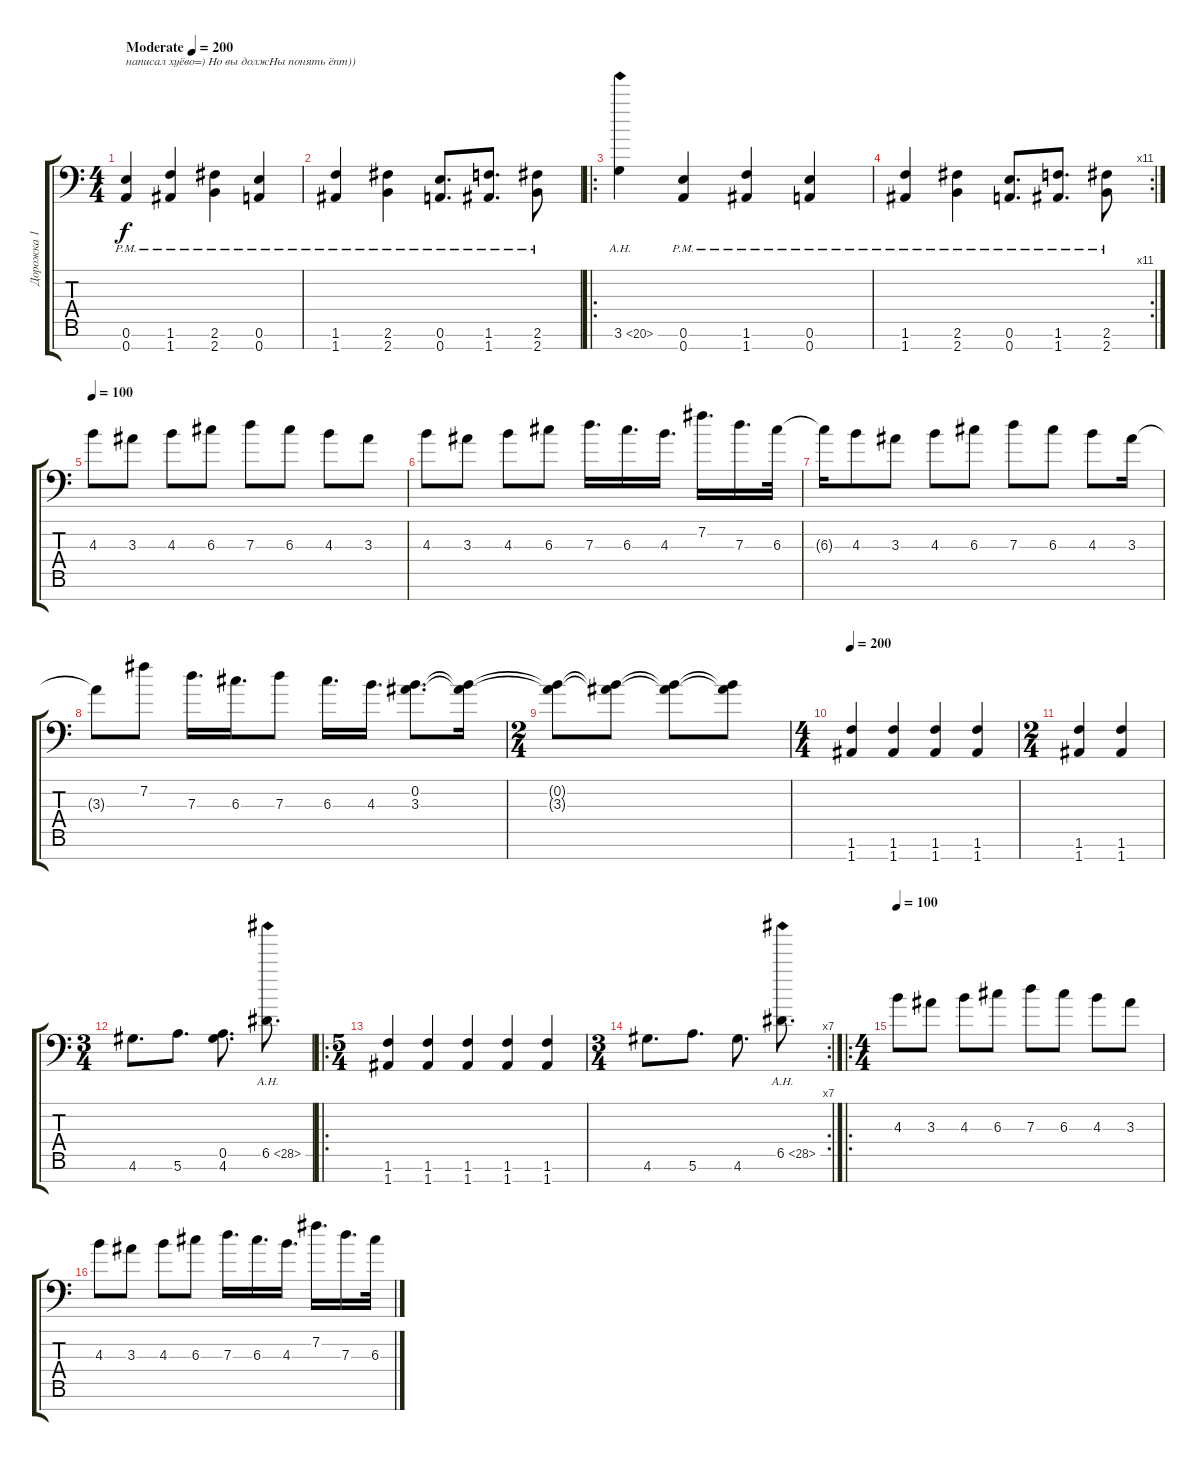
\track ("Дорожка 1" "Дорожка 1") {instrument distortionguitar}
\staff {score tabs}
\tuning (E4 B3 G3 D3 A2 E2 A1) {hide}
\ts (4 4)
\tempo (200 "Moderate")
\clef f4
\ks c
(0.6{pm} 0.7{pm}).4{txt "написал хуёво=) Но вы должНы понять ёпт))" dy f instrument distortionguitar} (1.6{pm} 1.7{pm}).4 (2.6{pm} 2.7{pm}).4 (0.6{pm} 0.7{pm}).4 |
(1.6{pm} 1.7{pm}).4 (2.6{pm} 2.7{pm}).4 (0.6{pm} 0.7{pm}).8{d} (1.6{pm} 1.7{pm}).8{d} (2.6{pm} 2.7{pm}).8 |
\ro
3.6{ah 17}.4 (0.6{pm} 0.7{pm}).4 (1.6{pm} 1.7{pm}).4 (0.6{pm} 0.7{pm}).4 |
\rc 11
(1.6{pm} 1.7{pm}).4 (2.6{pm} 2.7{pm}).4 (0.6{pm} 0.7{pm}).8{d} (1.6{pm} 1.7{pm}).8{d} (2.6{pm} 2.7{pm}).8 |
\tempo 100
4.3.8 3.3.8 4.3.8 6.3.8 7.3.8 6.3.8 4.3.8 3.3.8 |
4.3.8 3.3.8 4.3.8 6.3.8 7.3.16{d} 6.3.16{d} 4.3.16{d} 7.2.16{d} 7.3.16{d} 6.3.32 |
6.3{t}.16 4.3.8 3.3.8 4.3.8 6.3.8 7.3.8 6.3.8 4.3.8 3.3.16 |
3.3{t}.8 7.2.8 7.3.16{d} 6.3.16{d} 7.3.8 6.3.16{d} 4.3.16{d} (0.2 3.3).8{d} (0.2{t} 3.3{t}).16 |
\ts (2 4)
(0.2{t} 3.3{t}).8 (0.2{t} 3.3{t}).8 (0.2{t} 3.3{t}).8 (0.2{t} 3.3{t}).8 |
\ts (4 4)
\tempo 200
(1.6 1.7).4 (1.6 1.7).4 (1.6 1.7).4 (1.6 1.7).4 |
\ts (2 4)
(1.6 1.7).4 (1.6 1.7).4 |
\ts (3 4)
4.6.8{d} 5.6.8{d} (0.5 4.6).8{d} 6.5{ah 22}.8{d} |
\ro
\ts (5 4)
(1.6 1.7).4 (1.6 1.7).4 (1.6 1.7).4 (1.6 1.7).4 (1.6 1.7).4 |
\rc 7
\ts (3 4)
4.6.8{d} 5.6.8{d} 4.6.8{d} 6.5{ah 22}.8{d} |
\ro
\ts (4 4)
\tempo 100
4.3.8 3.3.8 4.3.8 6.3.8 7.3.8 6.3.8 4.3.8 3.3.8 |
4.3.8 3.3.8 4.3.8 6.3.8 7.3.16{d} 6.3.16{d} 4.3.16{d} 7.2.16{d} 7.3.16{d} 6.3.32
